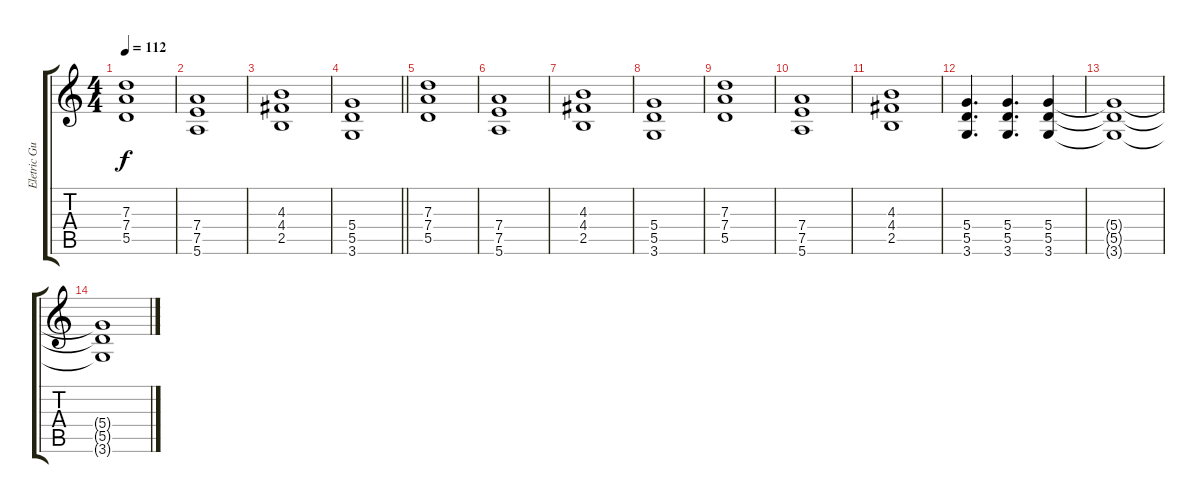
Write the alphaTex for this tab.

\track ("Eletric Guitar" "Eletric Gu") {instrument overdrivenguitar}
\staff {score tabs}
\tuning (E4 B3 G3 D3 A2 E2) {hide}
\ts (4 4)
\tempo 112
\clef g2
\ks c
(7.3 7.4 5.5).1{dy f} |
(7.4 7.5 5.6).1 |
(4.3 4.4 2.5).1 |
\barLineRight lightlight
(5.4 5.5 3.6).1 |
(7.3 7.4 5.5).1 |
(7.4 7.5 5.6).1 |
(4.3 4.4 2.5).1 |
(5.4 5.5 3.6).1 |
(7.3 7.4 5.5).1 |
(7.4 7.5 5.6).1 |
(4.3 4.4 2.5).1 |
(5.4 5.5 3.6).4{d} (5.4 5.5 3.6).4{d} (5.4 5.5 3.6).4 |
(5.4{t} 5.5{t} 3.6{t}).1{volume 0} |
(5.4{t} 5.5{t} 3.6{t}).1
